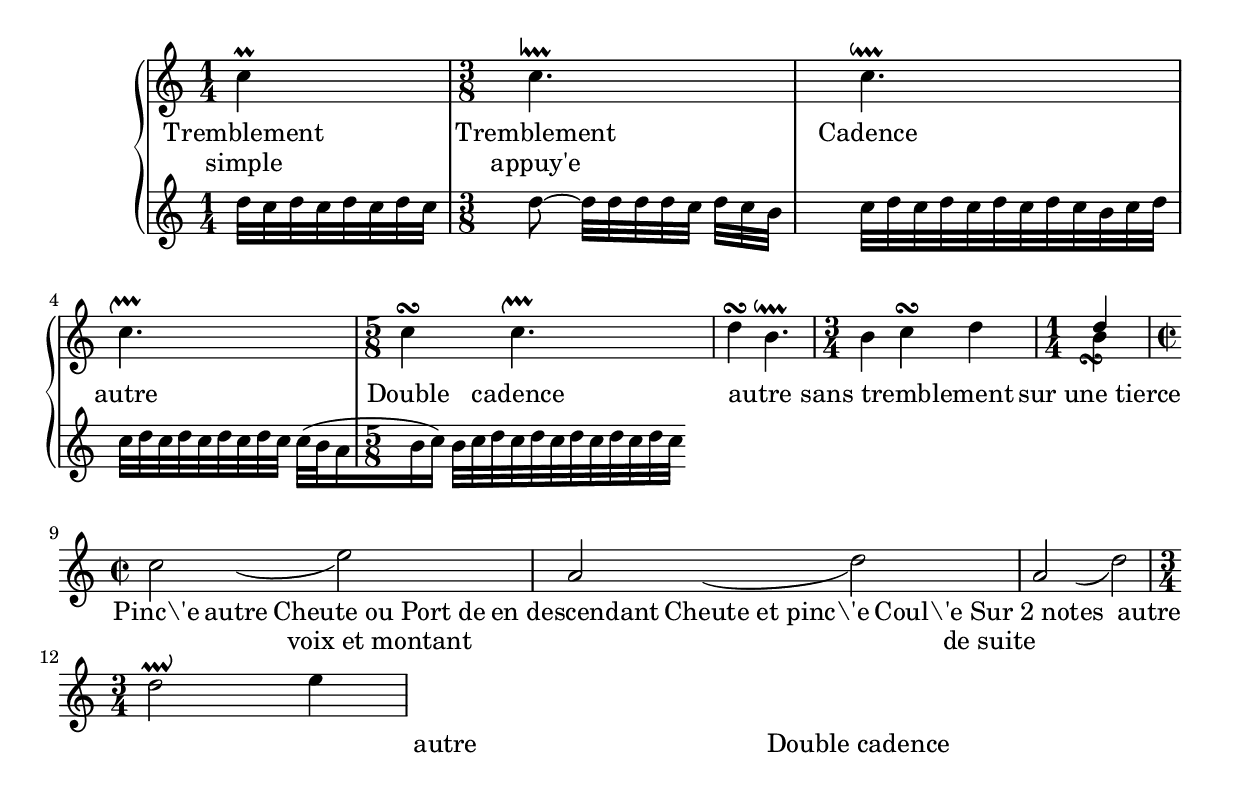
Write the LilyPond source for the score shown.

\version "1.7.18"

\header {
  texidoc="@cindex Trills
Document trills, pralls and turns."
  
% TODO:  these don't get built, right?  check it, then delete.
%  title="Marques des agr\\'ements et leur signification"
%  composer="D'Anglebert"
%  year="1689"
}

invisible = \property Voice.NoteHead \override #'transparent = ##t
visible = \property Voice.NoteHead \revert #'transparent

% Ugly hack to get reasonable position of the pinc� and Cheute
startHorizScript = {
  \property Voice.scriptHorizontal = ##t
  \property Voice.Script \override #'padding = #0.3
  \property Voice.Script \override #'extra-offset = #'(-.6 . 0)
  % Avoid collision with the dots of dotted notes
  \property Voice.Dots \override #'extra-X-extent = #'(-0.7 . 0)
}
endHorizScript = {
  \property Voice.scriptHorizontal \unset
  \property Voice.Dots \revert #'padding
  \property Voice.Script \revert #'padding
  \property Voice.Script \revert #'extra-offset
}


\score {
  <
    \context GrandStaff <
      \context Staff=upper \notes\relative c'' {
	\time 1/4
	c4-\prall
	\time 3/8
	c4.^\lineprall
	c4.-\downprall
	c4.-\upprall
	\time 5/8
	c4-\turn c4.-\upprall
	d4-\turn b4.-\downprall
	\time 3/4
	b4 c^\turn d 
	\time 1/4
	<\context Voice=upper{\voiceOne d4}
	 \context Voice=lower{\voiceTwo 
	   \property Voice.Script \override #'extra-offset = #'(-0.8 . 2.0)
	   b_\turn}>
	\startHorizScript
%{ FIXME  \comma does not exist
 
	c^\comma
	\time 3/8
	c4.^\comma
	b8 c4_\comma 
	c8 b4_\comma
	b8 c4^\comma _\comma
%}
	\endHorizScript
        \time  2/2 \slurDown
	<{c2}{s4 \invisible d1*1/4 ( \visible }>  e2-)
	<{a,2}{s4 \invisible b1*1/4 ( \visible }>  d2-)
	<{a2}{s4 \invisible b1*1/4 ( \visible }>  d2-)
	\time 3/4
	d2^\prallup e4
      }
      \context Lyrics=one \lyrics {
	"Tremblement"4
	"Tremblement"4.
	"Cadence"
	"autre"
	"Double"4 "cadence"4.
	"autre"4 _4.
	_4 "sans tremblement"2
	"sur une tierce"4
	"Pinc\\'e"4
	"autre"4.
	"Cheute ou Port de"
	"en descendant"
	"Cheute et pinc\\'e"
	"Coul\\'e Sur 2 notes"1
	"autre"
	"autre"
	"Double cadence"2.
      }
      \context Lyrics=two \lyrics {
	"simple"4
	"appuy\'e"4.
	\skip 1*3
	\skip 4 \skip 4.
	"voix et montant"
	\skip 2.
	"de suite"1
      }
      \context Staff=lower \notes\relative c'' {
        % autobeamer has som problems here
	d32-[  \repeat unfold 3 { c d } c-]
	d8 ~  d32-[\repeat unfold 3 { d32  } c-]
	d32 c b c \repeat unfold 4 { d32 c }
	b32 c d c \repeat unfold 4 { d32 c }
	c32-[-( b a16 b  c-)-]
	b32-[ \repeat unfold 5 { c d32 } c-]
      }
    >
  >
	\paper{ }
}
%% new-chords-done %%
